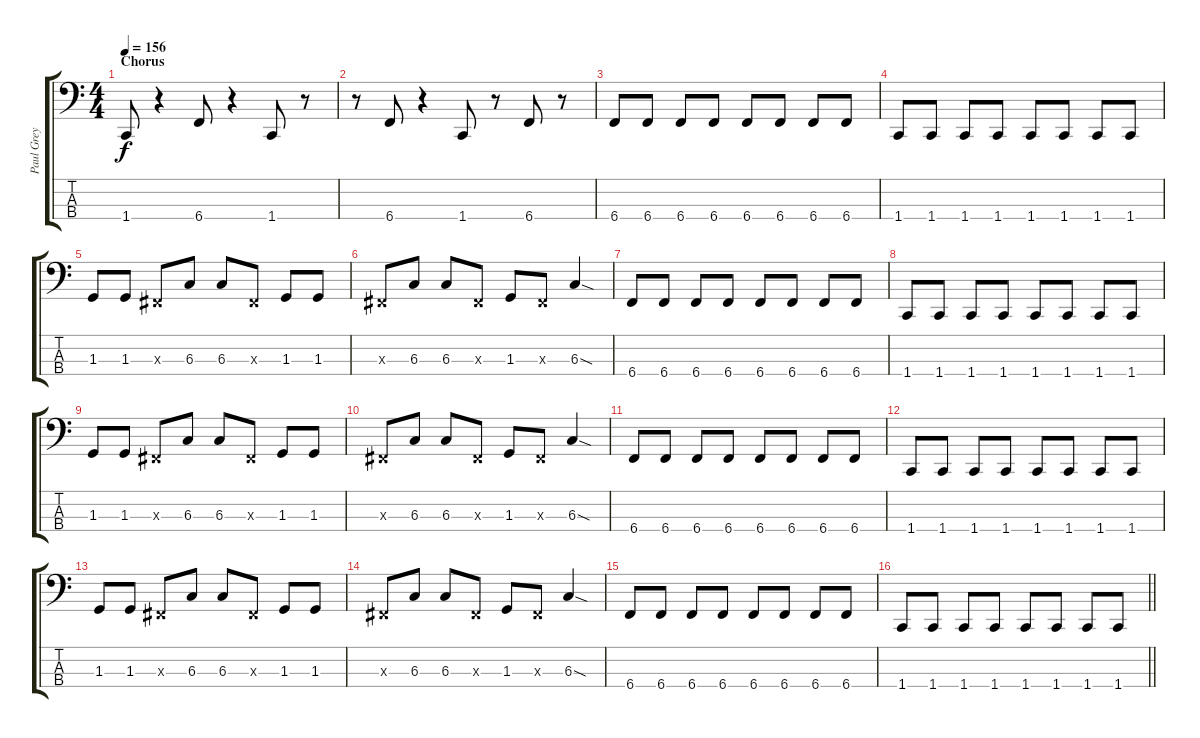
\track ("Paul Grey" "Paul Grey") {instrument electricbassfinger}
\staff {score tabs}
\tuning (E2 B1 Gb1 B0) {hide}
\ts (4 4)
\section ("" "Chorus")
\tempo 156
\clef f4
\ks c
1.4.8{dy f} r.4 6.4.8 r.4 1.4.8 r.8 |
r.8 6.4.8 r.4 1.4.8 r.8 6.4.8 r.8 |
6.4.8 6.4.8 6.4.8 6.4.8 6.4.8 6.4.8 6.4.8 6.4.8 |
1.4.8 1.4.8 1.4.8 1.4.8 1.4.8 1.4.8 1.4.8 1.4.8 |
1.3.8 1.3.8 0.3{x}.8 6.3.8 6.3.8 0.3{x}.8 1.3.8 1.3.8 |
0.3{x}.8 6.3.8 6.3.8 0.3{x}.8 1.3.8 0.3{x}.8 6.3{sod}.4 |
6.4.8 6.4.8 6.4.8 6.4.8 6.4.8 6.4.8 6.4.8 6.4.8 |
1.4.8 1.4.8 1.4.8 1.4.8 1.4.8 1.4.8 1.4.8 1.4.8 |
1.3.8 1.3.8 0.3{x}.8 6.3.8 6.3.8 0.3{x}.8 1.3.8 1.3.8 |
0.3{x}.8 6.3.8 6.3.8 0.3{x}.8 1.3.8 0.3{x}.8 6.3{sod}.4 |
6.4.8 6.4.8 6.4.8 6.4.8 6.4.8 6.4.8 6.4.8 6.4.8 |
1.4.8 1.4.8 1.4.8 1.4.8 1.4.8 1.4.8 1.4.8 1.4.8 |
1.3.8 1.3.8 0.3{x}.8 6.3.8 6.3.8 0.3{x}.8 1.3.8 1.3.8 |
0.3{x}.8 6.3.8 6.3.8 0.3{x}.8 1.3.8 0.3{x}.8 6.3{sod}.4 |
6.4.8 6.4.8 6.4.8 6.4.8 6.4.8 6.4.8 6.4.8 6.4.8 |
\barLineRight lightlight
1.4.8 1.4.8 1.4.8 1.4.8 1.4.8 1.4.8 1.4.8 1.4.8
